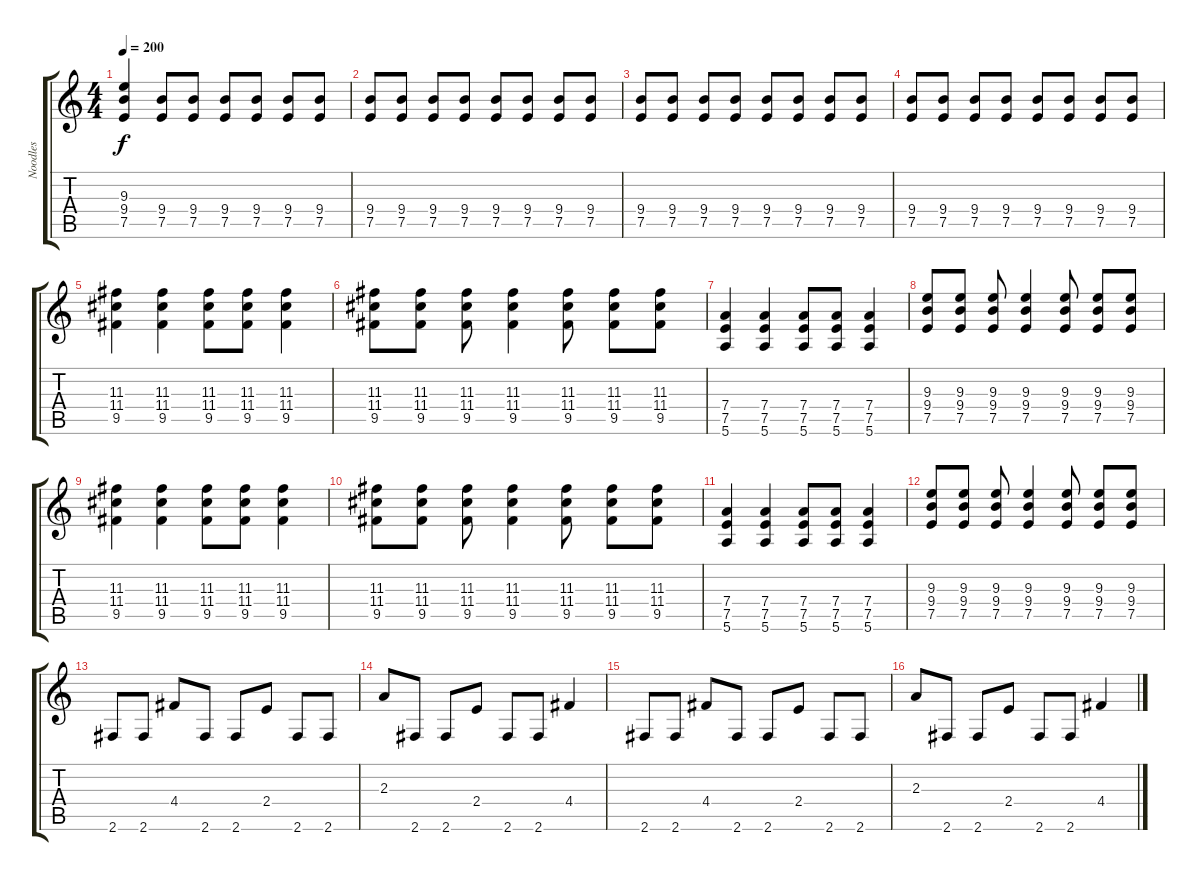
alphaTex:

\track ("Noodles" "Noodles") {instrument distortionguitar}
\staff {score tabs}
\tuning (E4 B3 G3 D3 A2 E2) {hide}
\ts (4 4)
\tempo 200
\clef g2
\ks c
(9.3 9.4 7.5).4{dy f} (9.4 7.5).8 (9.4 7.5).8 (9.4 7.5).8 (9.4 7.5).8 (9.4 7.5).8 (9.4 7.5).8 |
(9.4 7.5).8 (9.4 7.5).8 (9.4 7.5).8 (9.4 7.5).8 (9.4 7.5).8 (9.4 7.5).8 (9.4 7.5).8 (9.4 7.5).8 |
(9.4 7.5).8 (9.4 7.5).8 (9.4 7.5).8 (9.4 7.5).8 (9.4 7.5).8 (9.4 7.5).8 (9.4 7.5).8 (9.4 7.5).8 |
(9.4 7.5).8 (9.4 7.5).8 (9.4 7.5).8 (9.4 7.5).8 (9.4 7.5).8 (9.4 7.5).8 (9.4 7.5).8 (9.4 7.5).8 |
(11.3 11.4 9.5).4 (11.3 11.4 9.5).4 (11.3 11.4 9.5).8 (11.3 11.4 9.5).8 (11.3 11.4 9.5).4 |
(11.3 11.4 9.5).8 (11.3 11.4 9.5).8 (11.3 11.4 9.5).8 (11.3 11.4 9.5).4 (11.3 11.4 9.5).8 (11.3 11.4 9.5).8 (11.3 11.4 9.5).8 |
(7.4 7.5 5.6).4 (7.4 7.5 5.6).4 (7.4 7.5 5.6).8 (7.4 7.5 5.6).8 (7.4 7.5 5.6).4 |
(9.3 9.4 7.5).8 (9.3 9.4 7.5).8 (9.3 9.4 7.5).8 (9.3 9.4 7.5).4 (9.3 9.4 7.5).8 (9.3 9.4 7.5).8 (9.3 9.4 7.5).8 |
(11.3 11.4 9.5).4 (11.3 11.4 9.5).4 (11.3 11.4 9.5).8 (11.3 11.4 9.5).8 (11.3 11.4 9.5).4 |
(11.3 11.4 9.5).8 (11.3 11.4 9.5).8 (11.3 11.4 9.5).8 (11.3 11.4 9.5).4 (11.3 11.4 9.5).8 (11.3 11.4 9.5).8 (11.3 11.4 9.5).8 |
(7.4 7.5 5.6).4 (7.4 7.5 5.6).4 (7.4 7.5 5.6).8 (7.4 7.5 5.6).8 (7.4 7.5 5.6).4 |
(9.3 9.4 7.5).8 (9.3 9.4 7.5).8 (9.3 9.4 7.5).8 (9.3 9.4 7.5).4 (9.3 9.4 7.5).8 (9.3 9.4 7.5).8 (9.3 9.4 7.5).8 |
2.6.8 2.6.8 4.4.8 2.6.8 2.6.8 2.4.8 2.6.8 2.6.8 |
2.3.8 2.6.8 2.6.8 2.4.8 2.6.8 2.6.8 4.4.4 |
2.6.8 2.6.8 4.4.8 2.6.8 2.6.8 2.4.8 2.6.8 2.6.8 |
2.3.8 2.6.8 2.6.8 2.4.8 2.6.8 2.6.8 4.4.4
